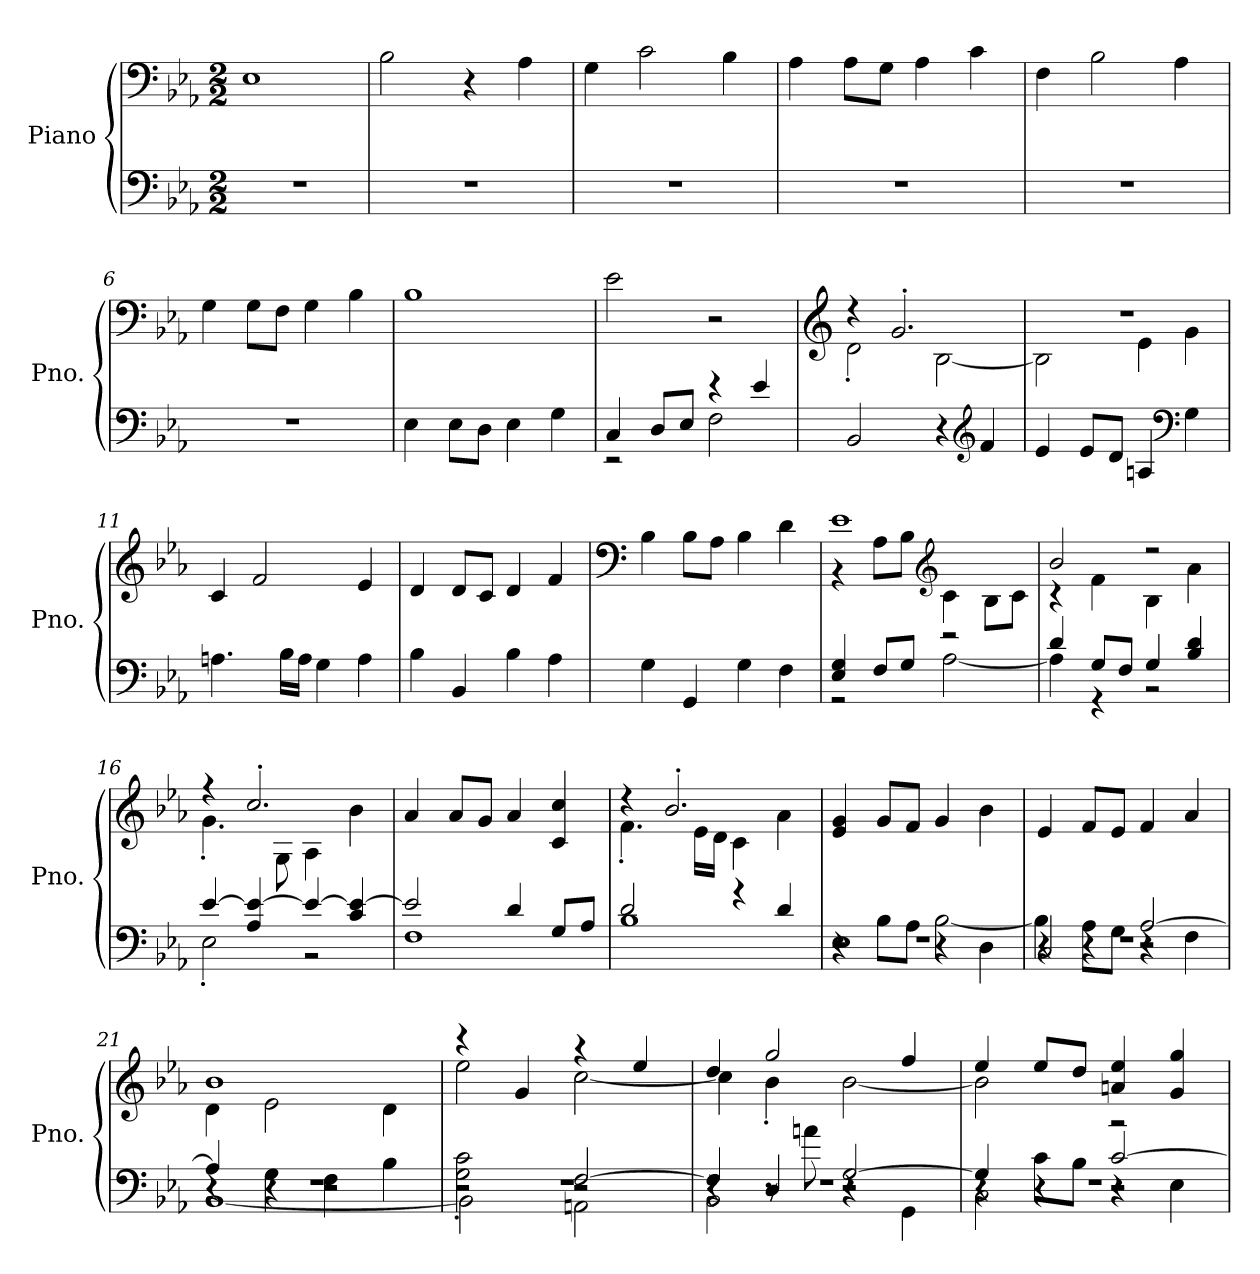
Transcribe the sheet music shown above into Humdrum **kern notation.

**kern	**kern
*part1	*part1
*staff2	*staff1
*I"Piano	*
*I'Pno.	*
*clefF4	*clefF4
*k[b-e-a-]	*k[b-e-a-]
*M2/2	*M2/2
*MM144	*MM144
=1	=1
1r	1E-
=2	=2
1r	2B-\
.	4r
.	4A-\
=3	=3
1r	4G\
.	2c\
.	4B-\
=4	=4
1r	4A-\
.	8A-\L
.	8G\J
.	4A-\
.	4c\
=5	=5
1r	4F\
.	2B-\
.	4A-\
=6	=6
1r	4G\
.	8G\L
.	8F\J
.	4G\
.	4B-\
=7	=7
4E-\	1B-
8E-\L	.
8D\J	.
4E-\	.
4G\	.
=8	=8
*^	*
4C/	2r	2e-\
8D/L	.	.
8E-/J	.	.
4r	2F\	2r
4e-/	.	.
*v	*v	*
!!LO:LB:g=z
=9	=9
*	*clefG2
*	*^
2BB-/	4r	2d'\
.	2.g'/	.
4r	.	[2B-\
*clefG2	*	*
4f/	.	.
=10	=10	=10
4e-/	1r	2B-\]
8e-/L	.	.
8d/J	.	.
4An/	.	4e-\
*clefF4	*	*
4G\	.	4g\
*	*v	*v
=11	=11
4.An\	4c/
.	2f/
16B-\LL	.
16A\JJ	.
4G\	.
4A\	4e-/
=12	=12
4B-\	4d/
4BB-/	8d/L
.	8c/J
4B-\	4d/
4A-\	4f/
=13	=13
*	*clefF4
4G\	4B-\
4GG/	8B-\L
.	8A-\J
4G\	4B-\
4F\	4d\
=14	=14
*^	*^
4E-/ 4G/	2r	1e-	4r
8F/L	.	.	8A-\L
8G/J	.	.	8B-\J
*	*	*clefG2	*
2r	[2A-\	.	4c\
.	.	.	8B-\L
.	.	.	8c\J
!!LO:LB:g=z	!!
=15	=15	=15	=15
4d/	4A-\]	2b-/	4r
8G/L	4r	.	4f\
8F/J	.	.	.
4G/	2r	2r	4B-\
4B-/ 4d/	.	.	4a-\
=16	=16	=16	=16
[4e-/	2E-'\	4r	4.g'\
4A-/ 4e-/_	.	2.cc'/	.
.	.	.	8G\
4e-/_	2r	.	4A-\
4c/ 4e-/_	.	.	4b-\
*	*	*v	*v
=17	=17	=17
2e-/]	1F	4a-/
.	.	8a-/L
.	.	8g/J
4d/	.	4a-/
8G/L	.	4c/ 4cc/
8A-/J	.	.
=18	=18	=18
*	*	*^
2d/	1B-	4r	4.f'\
.	.	2.b-'/	.
.	.	.	16e-\LL
.	.	.	16d\JJ
4r	.	.	4c\
4d/	.	.	4a-\
*	*	*v	*v
=19	=19	=19
*^	*^	*
1r	4r	1E-	2r	4e-/ 4g/
.	8B-\L	.	.	8g/L
.	8A-\J	.	.	8f/J
.	4r	.	[2B-\	4g/
.	4D\	.	.	4b-\
=20	=20	=20	=20	=20
1r	4r	2C/	4B-\]	4e-/
.	8A-\L	.	4r	8f/L
.	8G\J	.	.	8e-/J
.	4r	[2A-/	2r	4f/
.	4F\	.	.	4a-/
!!LO:LB:g=z
=21	=21	=21	=21	=21
*	*	*	*	*^
1r	4r	4A-/]	[1BB-	1b-	4d\
.	4G\	4r	.	.	2e-\
.	4F\	2r	.	.	.
.	4B-\	.	.	.	4d\
=22	=22	=22	=22	=22	=22
1r	2G\' 2c\'	2r	2BB-\]	4r	2ee-\
.	.	.	.	4g/	.
.	2AAn\	[2F/	2r	4r	[2cc\
.	.	.	.	4ee-/	.
=23	=23	=23	=23	=23	=23
1r	4r	4F/]	2BB-\	4dd/	4cc\]
.	8r	4D/	.	2gg/	4b-'\
.	8an\	.	.	.	.
.	4r	[2G/	2r	.	[2b-\
.	4GG\	.	.	4ff/	.
=24	=24	=24	=24	=24	=24
1r	4r	4G/]	2C\	4ee-/	2b-\]
.	8c\L	4r	.	8ee-/L	.
.	8B-\J	.	.	8dd/J	.
.	4r	[2c/	2r	4an/ 4ee-/	2r
.	4E-\	.	.	4g/ 4gg/	.
*v	*v	*v	*v	*	*
*	*v	*v
=	=
*-	*-
